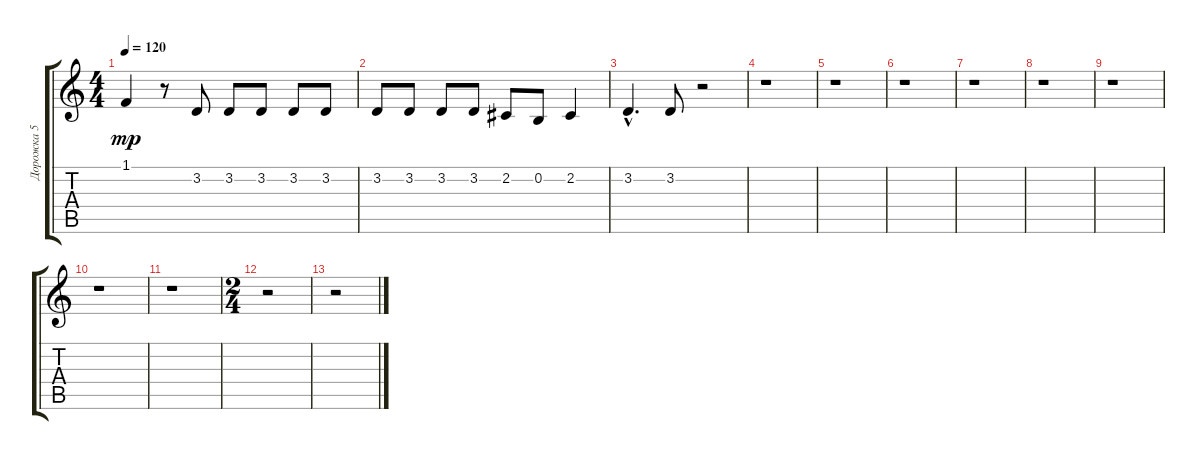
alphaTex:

\track ("Дорожка 5" "Дорожка 5") {instrument tenorsax}
\staff {score tabs}
\tuning (E4 B3 G3 D3 A2 E2) {hide}
\ts (4 4)
\tempo 120
\clef g2
\ks c
1.1.4{dy mp} r.8 3.2.8 3.2.8 3.2.8 3.2.8 3.2.8 |
3.2.8 3.2.8 3.2.8 3.2.8 2.2.8 0.2.8 2.2.4 |
3.2{hac}.4{d} 3.2.8 r.2 |
r.1 |
r.1 |
r.1 |
r.1 |
r.1 |
r.1 |
r.1 |
r.1 |
\ts (2 4)
r.2 |
r.2
